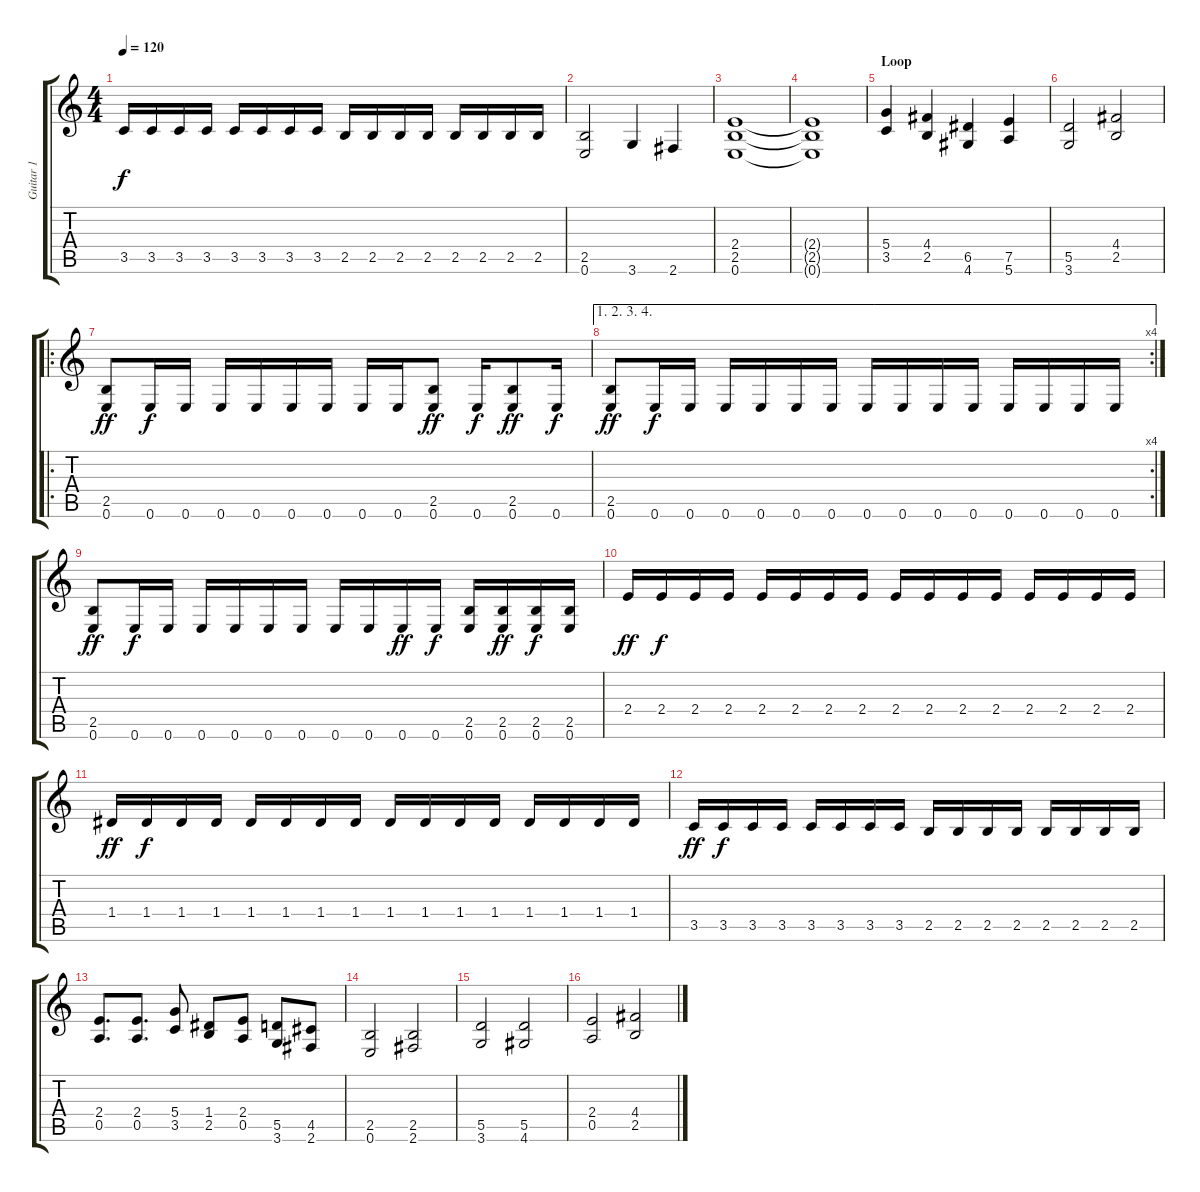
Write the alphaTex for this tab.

\track ("Guitar 1" "Guitar 1") {instrument distortionguitar}
\staff {score tabs}
\tuning (E4 B3 G3 D3 A2 E2) {hide}
\ts (4 4)
\tempo 120
\clef g2
\ks c
3.5.16{dy f} 3.5.16 3.5.16 3.5.16 3.5.16 3.5.16 3.5.16 3.5.16 2.5.16 2.5.16 2.5.16 2.5.16 2.5.16 2.5.16 2.5.16 2.5.16 |
(2.5 0.6).2 3.6.4 2.6.4 |
(2.4 2.5 0.6).1 |
(2.4{t} 2.5{t} 0.6{t}).1 |
\section ("" "Loop")
(5.4 3.5).4 (4.4 2.5).4 (6.5 4.6).4 (7.5 5.6).4 |
(5.5 3.6).2 (4.4 2.5).2 |
\ro
(2.5 0.6).8{dy ff} 0.6.16{dy f} 0.6.16 0.6.16 0.6.16 0.6.16 0.6.16 0.6.16 0.6.16 (2.5 0.6).8{dy ff} 0.6.16{dy f} (2.5 0.6).8{dy ff} 0.6.16{dy f} |
\ae (1 2 3 4)
\rc 4
(2.5 0.6).8{dy ff} 0.6.16{dy f} 0.6.16 0.6.16 0.6.16 0.6.16 0.6.16 0.6.16 0.6.16 0.6.16 0.6.16 0.6.16 0.6.16 0.6.16 0.6.16 |
(2.5 0.6).8{dy ff} 0.6.16{dy f} 0.6.16 0.6.16 0.6.16 0.6.16 0.6.16 0.6.16 0.6.16 0.6.16{dy ff} 0.6.16{dy f} (2.5 0.6).16 (2.5 0.6).16{dy ff} (2.5 0.6).16{dy f} (2.5 0.6).16 |
2.4.16{dy ff} 2.4.16{dy f} 2.4.16 2.4.16 2.4.16 2.4.16 2.4.16 2.4.16 2.4.16 2.4.16 2.4.16 2.4.16 2.4.16 2.4.16 2.4.16 2.4.16 |
1.4.16{dy ff} 1.4.16{dy f} 1.4.16 1.4.16 1.4.16 1.4.16 1.4.16 1.4.16 1.4.16 1.4.16 1.4.16 1.4.16 1.4.16 1.4.16 1.4.16 1.4.16 |
3.5.16{dy ff} 3.5.16{dy f} 3.5.16 3.5.16 3.5.16 3.5.16 3.5.16 3.5.16 2.5.16 2.5.16 2.5.16 2.5.16 2.5.16 2.5.16 2.5.16 2.5.16 |
(2.4 0.5).8{d} (2.4 0.5).8{d} (5.4 3.5).8 (1.4 2.5).8 (2.4 0.5).8 (5.5 3.6).8 (4.5 2.6).8 |
(2.5 0.6).2 (2.5 2.6).2 |
(5.5 3.6).2 (5.5 4.6).2 |
(2.4 0.5).2 (4.4 2.5).2
